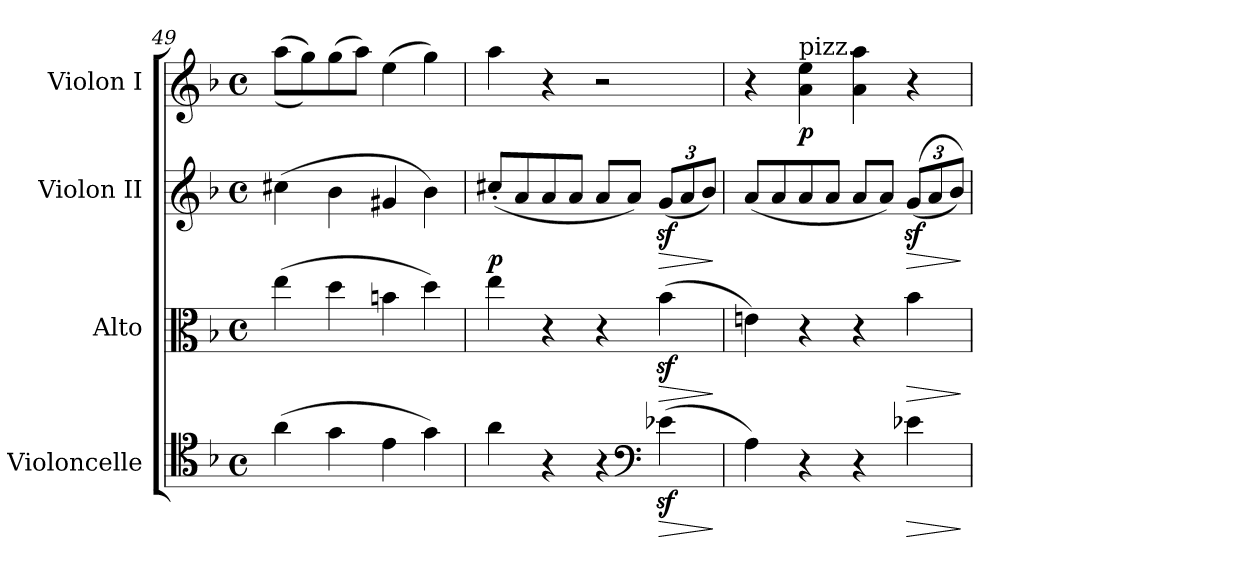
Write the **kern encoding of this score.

**kern	**dynam	**kern	**dynam	**kern	**dynam	**kern	**dynam
*part4	*part4	*part3	*part3	*part2	*part2	*part1	*part1
*staff4	*staff4	*staff3	*staff3	*staff2	*staff2	*staff1	*staff1
*I"Violoncelle	*	*I"Alto	*	*I"Violon II	*	*I"Violon I	*
*I'Vc	*	*	*	*I'Vln	*	*I'Vln	*
*clefC4	*	*clefC3	*	*clefG2	*	*clefG2	*
*k[b-]	*	*k[b-]	*	*k[b-]	*	*k[b-]	*
*M4/4	*	*M4/4	*	*M4/4	*	*M4/4	*
*met(c)	*	*met(c)	*	*met(c)	*	*met(c)	*
=49	=49	=49	=49	=49	=49	=49	=49
(>4a\	.	(>4ee\	.	(>4cc#X\	.	(>(>8aa\L	.
.	.	.	.	.	.	8gg\))	.
4g\	.	4dd\	.	4b-\	.	(>8gg\	.
.	.	.	.	.	.	8aa\J)	.
4e\	.	4bn\	.	4g#X/	.	(>4ee\	.
4g\)	.	4dd\)	.	4b-\)	.	4gg\)	.
=50	=50	=50	=50	=50	=50	=50	=50
!	!	!	!	!	!LO:DY:b	!	!
4a\	.	4ee\	.	(<8cc#X'/L	p	4aa\	.
.	.	.	.	8a/	.	.	.
4r	.	4r	.	8a/	.	4r	.
.	.	.	.	8a/J	.	.	.
4r	.	4r	.	8a/L	.	2r	.
.	.	.	.	8a/J)	.	.	.
*clefF4	*	*	*	*	*	*	*
!	!LO:HP:b	!	!LO:HP:b	!	!	!	!
*	*	*	*	*Xbrackettup	*	*	*
!	!	!	!	!	!LO:HP:b	!	!
(>4e-Xz<\	>	(>4b-iz<\	>	(<12gz</L	>	.	.
.	.	.	.	12a/	.	.	.
.	.	.	.	12b-/J)	.	.	.
.	]	.	]	.	]	.	.
=51	=51	=51	=51	=51	=51	=51	=51
4A\)	.	4eni\)	.	(<8a/L	.	4r	.
.	.	.	.	8a/	.	.	.
!	!	!	!	!	!	!LO:TX:a:t=pizz.	!
!	!	!	!	!	!	!	!LO:DY:b
4r	.	4r	.	8a/	.	4a\ 4ee\	p
.	.	.	.	8a/J	.	.	.
4r	.	4r	.	8a/L	.	4a\ 4aa\	.
.	.	.	.	8a/J)	.	.	.
!	!LO:HP:b	!	!LO:HP:b	!	!LO:HP:b	!	!
4e-X\	>	4b-\	>	(<(<12gz</L	>	4r	.
.	.	.	.	12a/	.	.	.
.	.	.	.	12b-/J))	.	.	.
.	]	.	]	.	]	.	.
=	=	=	=	=	=	=	=
*-	*-	*-	*-	*-	*-	*-	*-
